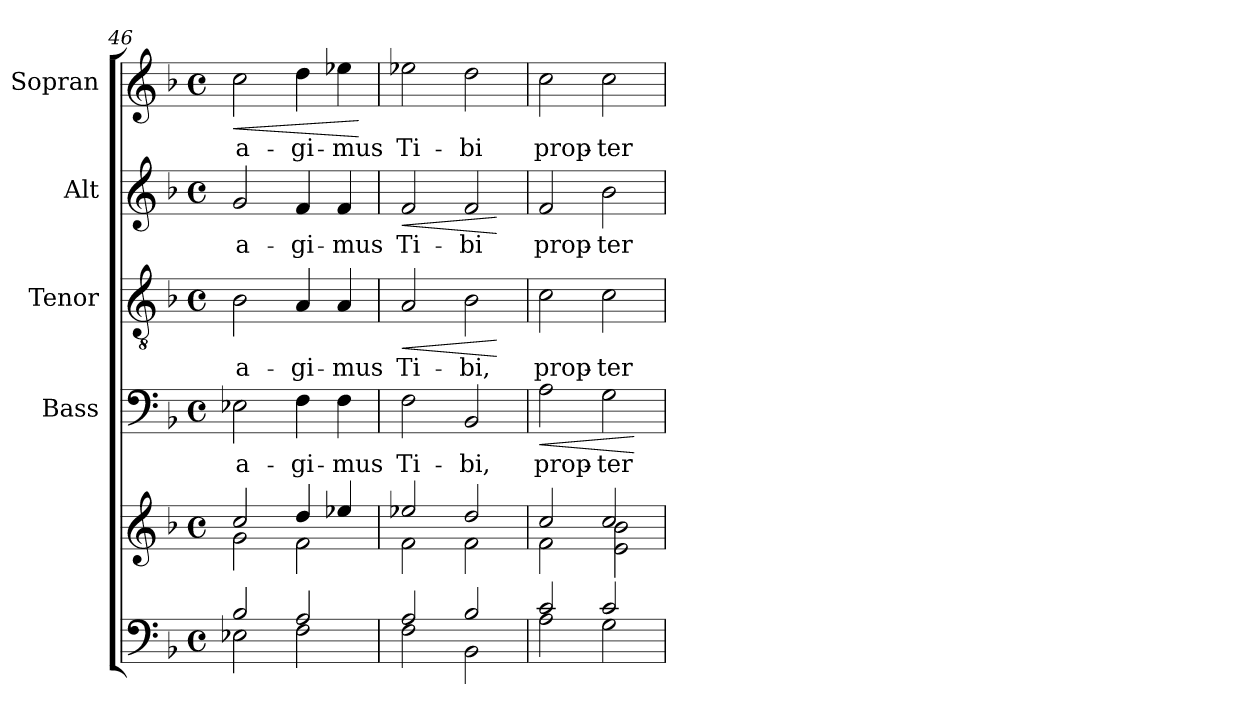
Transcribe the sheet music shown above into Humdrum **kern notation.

**kern	**kern	**kern	**text	**dynam	**kern	**text	**dynam	**kern	**text	**dynam	**kern	**text	**dynam
*part5	*part5	*part4	*part4	*part4	*part3	*part3	*part3	*part2	*part2	*part2	*part1	*part1	*part1
*staff6	*staff5	*staff4	*staff4	*staff4	*staff3	*staff3	*staff3	*staff2	*staff2	*staff2	*staff1	*staff1	*staff1
*	*	*I"Bass	*	*	*I"Tenor	*	*	*I"Alt	*	*	*I"Sopran	*	*
*	*	*I'B.	*	*	*I'T.	*	*	*I'A.	*	*	*I'S.	*	*
*clefF4	*clefG2	*clefF4	*	*	*clefGv2	*	*	*clefG2	*	*	*clefG2	*	*
*k[b-]	*k[b-]	*k[b-]	*	*	*k[b-]	*	*	*k[b-]	*	*	*k[b-]	*	*
*F:	*F:	*F:	*	*	*F:	*	*	*F:	*	*	*F:	*	*
*M4/4	*M4/4	*M4/4	*	*	*M4/4	*	*	*M4/4	*	*	*M4/4	*	*
*met(c)	*met(c)	*met(c)	*	*	*met(c)	*	*	*met(c)	*	*	*met(c)	*	*
=46	=46	=46	=46	=46	=46	=46	=46	=46	=46	=46	=46	=46	=46
*^	*^	*	*	*	*	*	*	*	*	*	*	*	*
!	!	!	!	!	!LO:LY:b	!	!	!LO:LY:b	!	!	!LO:LY:b	!	!	!LO:LY:b	!LO:HP:b
2B-/	2E-X\	2cc/	2g\	2E-X\	a-	.	2B-\	a-	.	2g/	a-	.	2cc\	a-	<
!	!	!	!	!	!LO:LY:b	!	!	!LO:LY:b	!	!	!LO:LY:b	!	!	!LO:LY:b	!
2A/	2F\	4dd/	2f\	4F\	-gi-	.	4A/	-gi-	.	4f/	-gi-	.	4dd\	-gi-	.
!	!	!	!	!	!LO:LY:b	!	!	!LO:LY:b	!	!	!LO:LY:b	!	!	!LO:LY:b	!
.	.	4ee-X/	.	4F\	-mus	.	4A/	-mus	.	4f/	-mus	.	4ee-X\	-mus	.
*v	*v	*	*	*	*	*	*	*	*	*	*	*	*	*	*
*	*v	*v	*	*	*	*	*	*	*	*	*	*	*	*
.	.	.	.	.	.	.	.	.	.	.	.	.	[
!!LO:LB:g=z
=47	=47	=47	=47	=47	=47	=47	=47	=47	=47	=47	=47	=47	=47
*^	*^	*	*	*	*	*	*	*	*	*	*	*	*
!	!	!	!	!	!LO:LY:b	!	!	!LO:LY:b	!LO:HP:b	!	!LO:LY:b	!LO:HP:b	!	!LO:LY:b	!
2A/	2F\	2ee-X/	2f\	2F\	Ti-	.	2A/	Ti-	<	2f/	Ti-	<	2ee-X\	Ti-	.
!	!	!	!	!	!LO:LY:b	!	!	!LO:LY:b	!	!	!LO:LY:b	!	!	!LO:LY:b	!
2B-/	2BB-\	2dd/	2f\	2BB-/	-bi,	.	2B-\	-bi,	.	2f/	-bi	.	2dd\	-bi	.
*v	*v	*	*	*	*	*	*	*	*	*	*	*	*	*	*
*	*v	*v	*	*	*	*	*	*	*	*	*	*	*	*
.	.	.	.	.	.	.	[	.	.	[	.	.	.
=48	=48	=48	=48	=48	=48	=48	=48	=48	=48	=48	=48	=48	=48
*^	*^	*	*	*	*	*	*	*	*	*	*	*	*
!	!	!	!	!	!LO:LY:b	!LO:HP:b	!	!LO:LY:b	!	!	!LO:LY:b	!	!	!LO:LY:b	!
2c/	2A\	2cc/	2f\	2A\	prop-	<	2c\	prop-	.	2f/	prop-	.	2cc\	prop-	.
!	!	!	!	!	!LO:LY:b	!	!	!LO:LY:b	!	!	!LO:LY:b	!	!	!LO:LY:b	!
2c/	2G\	2cc/	2e\ 2b-\	2G\	-ter	.	2c\	-ter	.	2b-\	-ter	.	2cc\	-ter	.
*v	*v	*	*	*	*	*	*	*	*	*	*	*	*	*	*
*	*v	*v	*	*	*	*	*	*	*	*	*	*	*	*
.	.	.	.	[	.	.	.	.	.	.	.	.	.
=	=	=	=	=	=	=	=	=	=	=	=	=	=
*-	*-	*-	*-	*-	*-	*-	*-	*-	*-	*-	*-	*-	*-
